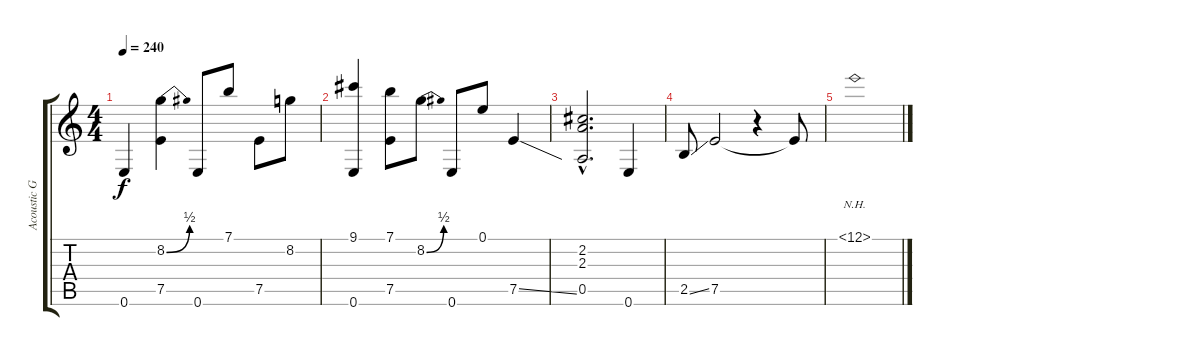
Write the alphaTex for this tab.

\track ("Acoustic Guitar" "Acoustic G") {instrument acousticguitarsteel}
\staff {score tabs}
\tuning (E4 B3 G3 D3 A2 E2) {hide}
\ts (4 4)
\tempo 240
\clef g2
\ks c
0.6.4{dy f} (8.2{be (bend 0 0 60 2)} 7.5).4 0.6.8 7.1.8 7.5.8 8.2.8 |
(9.1 0.6).4 (7.1 7.5).8 8.2{be (bend 0 0 60 2)}.8 0.6.8 0.1.8 7.5{ss}.4 |
(2.2{hac} 2.3{hac} 0.5{hac}).2{d} 0.6.4 |
2.5{ss}.8 7.5.2 r.4 7.5{t}.8 |
12.1{nh}.1
